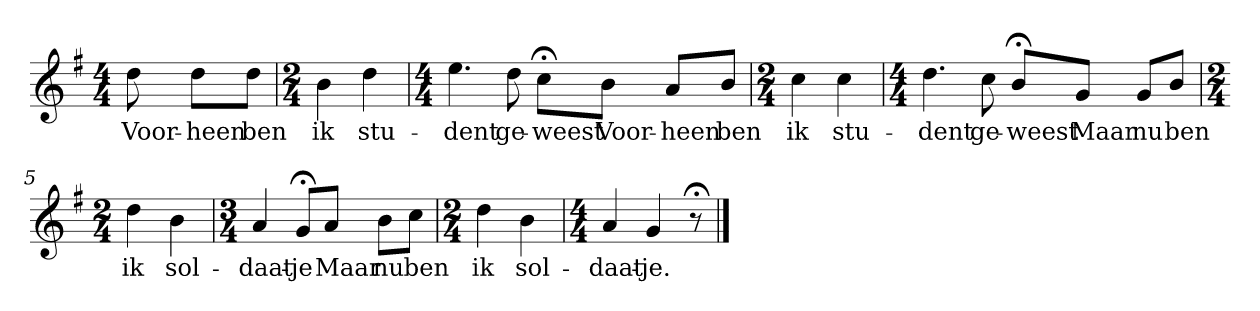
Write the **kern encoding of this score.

**kern	**text
*part1	*part1
*staff1	*staff1
*k[f#]	*
*G:	*
*M4/4	*
*MM120	*
=	=
8dd	Voor-
8ddL	-heen
8ddJ	ben
=1	=1
*M2/4	*
4b	ik
4dd	stu-
=2	=2
*M4/4	*
4.ee	-dent
8dd	ge-
8cc;<L	-weest
8bJ	Voor-
8aL	-heen
8bJ	ben
=3	=3
*M2/4	*
4cc	ik
4cc	stu-
=4	=4
*M4/4	*
4.dd	-dent
8cc	ge-
8b;<L	-weest
8gJ	Maar
8gL	nu
8bJ	ben
=5	=5
*M2/4	*
4dd	ik
4b	sol-
=6	=6
*M3/4	*
4a	-daat-
8g;<L	-je
8aJ	Maar
8bL	nu
8ccJ	ben
=7	=7
*M2/4	*
4dd	ik
4b	sol-
=8	=8
*M4/4	*
4a	-daat-
4g	-je.
8r;<	.
==	==
*-	*-
